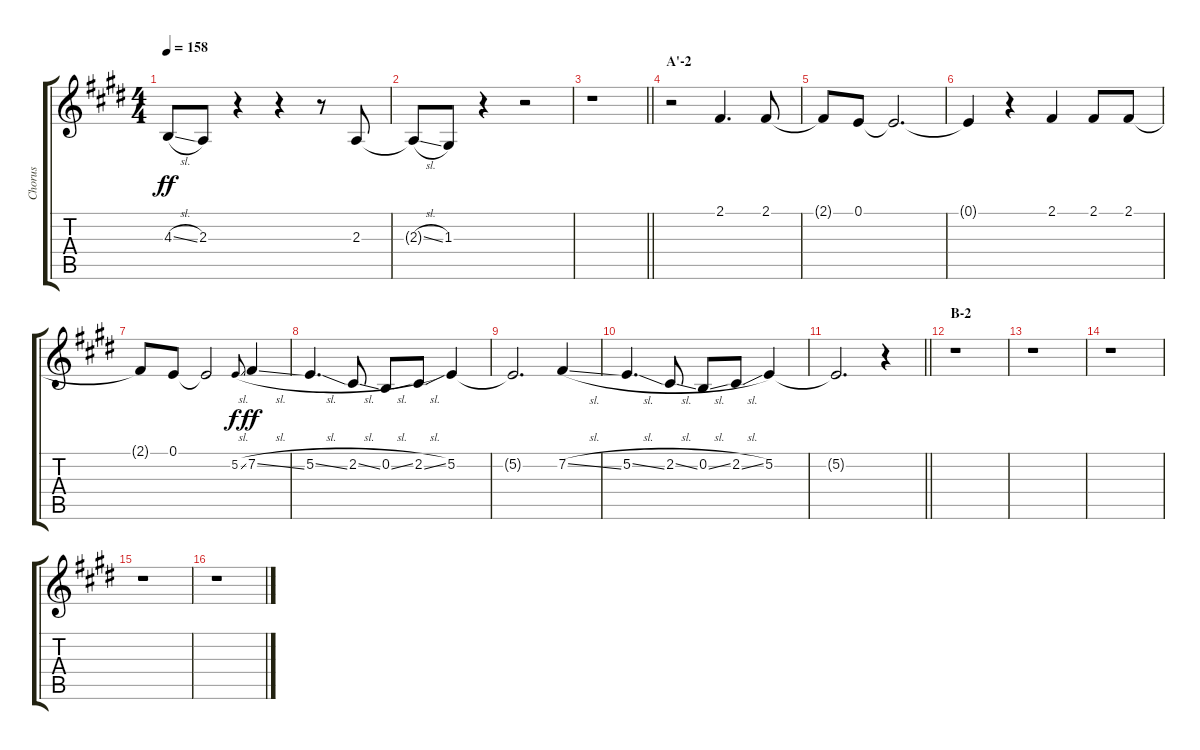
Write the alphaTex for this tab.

\track ("Chorus" "Chorus") {instrument voiceoohs}
\staff {score tabs}
\tuning (E4 B3 G3 D3 A2 E2) {hide}
\ts (4 4)
\tempo 158
\clef g2
\ks e
4.3{sl t}.8{dy ff} 2.3.8 r.4 r.4 r.8 2.3.8 |
2.3{sl t}.8 1.3.8 r.4 r.2 |
\barLineRight lightlight
r.1 |
\section ("" "A'-2")
r.2 2.1.4{d} 2.1.8 |
2.1{t}.8 0.1.8 0.1{t}.2{d} |
0.1{t}.4 r.4 2.1.4 2.1.8 2.1.8 |
2.1{t}.8 0.1.8 0.1{t}.2 5.2{sl}.8{gr onbeat dy f} 7.2{sl}.4{dy ff} |
5.2{sl}.4{d} 2.2{sl}.8 0.2{sl}.8 2.2{sl}.8 5.2.4 |
5.2{t}.2{d} 7.2{sl}.4 |
5.2{sl}.4{d} 2.2{sl}.8 0.2{sl}.8 2.2{sl}.8 5.2.4 |
\barLineRight lightlight
5.2{t}.2{d} r.4 |
\section ("" "B-2")
r.1 |
r.1 |
r.1 |
r.1 |
r.1
